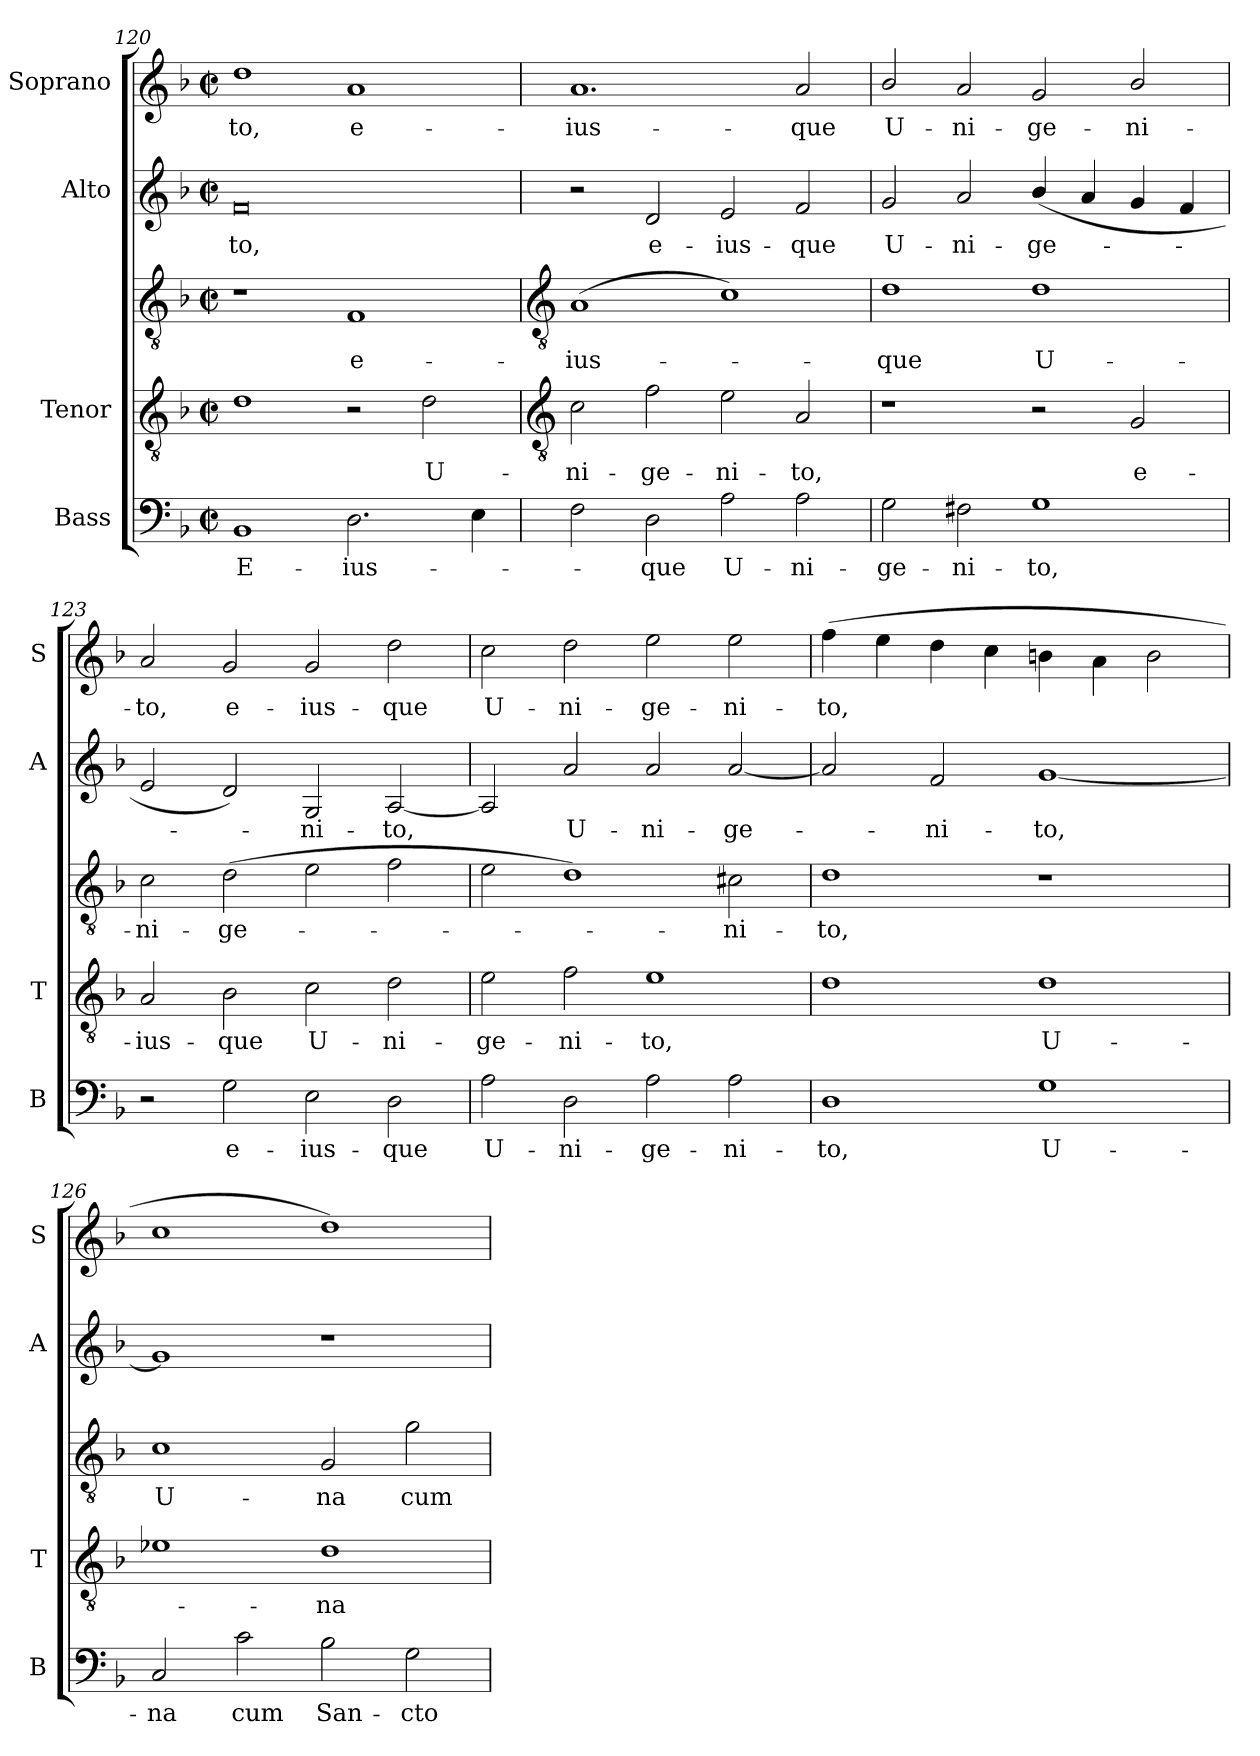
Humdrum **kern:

**kern	**text	**kern	**text	**kern	**text	**kern	**text	**kern	**text
*part4	*part4	*part3	*part3	*part3	*part3	*part2	*part2	*part1	*part1
*staff5	*staff5	*staff4	*staff4	*staff3	*staff3	*staff2	*staff2	*staff1	*staff1
*I"Bass	*	*I"Tenor	*	*	*	*I"Alto	*	*I"Soprano	*
*I'B	*	*I'T	*	*	*	*I'A	*	*I'S	*
*clefF4	*	*clefGv2	*	*clefGv2	*	*clefG2	*	*clefG2	*
*k[b-]	*	*k[b-]	*	*k[b-]	*	*k[b-]	*	*k[b-]	*
*F:	*	*F:	*	*F:	*	*F:	*	*F:	*
*M4/2	*	*M4/2	*	*M4/2	*	*M4/2	*	*M4/2	*
*met(c|)	*	*met(c|)	*	*met(c|)	*	*met(c|)	*	*met(c|)	*
=120	=120	=120	=120	=120	=120	=120	=120	=120	=120
!	!LO:LY:b	!	!	!	!	!	!LO:LY:b	!	!LO:LY:b
1BB-	E-	1d	.	1r	.	0f	-to,	1dd	-to,
!	!LO:LY:b	!	!	!	!LO:LY:b	!	!	!	!LO:LY:b
2.D	-ius-	2r	.	1F	e-	.	.	1a	e-
!	!	!	!LO:LY:b	!	!	!	!	!	!
.	.	2d	-U-	.	.	.	.	.	.
4E	.	.	.	.	.	.	.	.	.
!!LO:LB:g=z
=121	=121	=121	=121	=121	=121	=121	=121	=121	=121
*	*	*clefGv2	*	*clefGv2	*	*	*	*	*
!	!	!	!LO:LY:b	!	!LO:LY:b	!	!	!	!LO:LY:b
2F	.	2c	ni-	(<1A	-ius-	2r	.	1.a	-ius-
!	!LO:LY:b	!	!LO:LY:b	!	!	!	!LO:LY:b	!	!
2D	que	2f	-ge-	.	.	2d	e-	.	.
!	!LO:LY:b	!	!LO:LY:b	!	!	!	!LO:LY:b	!	!
2A	U-	2e	-ni-	1c)	.	2e	-ius-	.	.
!	!LO:LY:b	!	!LO:LY:b	!	!	!	!LO:LY:b	!	!LO:LY:b
2A	-ni-	2A	-to,	.	.	2f	-que	2a	-que
=122	=122	=122	=122	=122	=122	=122	=122	=122	=122
!	!LO:LY:b	!	!	!	!LO:LY:b	!	!LO:LY:b	!	!LO:LY:b
2G	-ge-	1r	.	1d	que	2g	U-	2b-/	U-
!	!LO:LY:b	!	!	!	!	!	!LO:LY:b	!	!LO:LY:b
2F#X	-ni-	.	.	.	.	2a	-ni-	2a	-ni-
!	!LO:LY:b	!	!	!	!LO:LY:b	!	!LO:LY:b	!	!LO:LY:b
1G	-to,	2r	.	1d	U-	(<4b-/	-ge-	2g	-ge-
.	.	.	.	.	.	4a	.	.	.
!	!	!	!LO:LY:b	!	!	!	!	!	!LO:LY:b
.	.	2G	-e-	.	.	4g	.	2b-/	-ni-
.	.	.	.	.	.	4f	.	.	.
=123	=123	=123	=123	=123	=123	=123	=123	=123	=123
!	!	!	!LO:LY:b	!	!LO:LY:b	!	!	!	!LO:LY:b
2r	.	2A	ius-	2c	-ni-	2e	.	2a	-to,
!	!LO:LY:b	!	!LO:LY:b	!	!LO:LY:b	!	!	!	!LO:LY:b
2G	e-	2B-	-que	(>2d	-ge-	2d)	.	2g	e-
!	!LO:LY:b	!	!LO:LY:b	!	!	!	!LO:LY:b	!	!LO:LY:b
2E	-ius-	2c	U-	2e	.	2G	ni-	2g	-ius-
!	!LO:LY:b	!	!LO:LY:b	!	!	!	!LO:LY:b	!	!LO:LY:b
2D	-que	2d	-ni-	2f	.	[2A	-to,	2dd	-que
=124	=124	=124	=124	=124	=124	=124	=124	=124	=124
!	!LO:LY:b	!	!LO:LY:b	!	!	!	!	!	!LO:LY:b
2A	U-	2e	-ge-	2e	.	2A]	.	2cc	U-
!	!LO:LY:b	!	!LO:LY:b	!	!	!	!LO:LY:b	!	!LO:LY:b
2D	-ni-	2f	-ni-	1d)	.	2a	U-	2dd	-ni-
!	!LO:LY:b	!	!LO:LY:b	!	!	!	!LO:LY:b	!	!LO:LY:b
2A	-ge-	1e	-to,	.	.	2a	-ni-	2ee	-ge-
!	!LO:LY:b	!	!	!	!LO:LY:b	!	!LO:LY:b	!	!LO:LY:b
2A	-ni-	.	.	2c#	-ni-	[2a	-ge-	2ee	-ni-
=125	=125	=125	=125	=125	=125	=125	=125	=125	=125
!	!LO:LY:b	!	!	!	!LO:LY:b	!	!	!	!LO:LY:b
1D	-to,	1d	.	1d	to,	2a]	.	(>4ff	-to,
.	.	.	.	.	.	.	.	4ee	.
!	!	!	!	!	!	!	!LO:LY:b	!	!
.	.	.	.	.	.	2f	ni-	4dd	.
.	.	.	.	.	.	.	.	4cc	.
!	!LO:LY:b	!	!LO:LY:b	!	!	!	!LO:LY:b	!	!
1G	U-	1d/	U-	1r	.	[1g	-to,	4bn	.
.	.	.	.	.	.	.	.	4a\	.
.	.	.	.	.	.	.	.	2b	.
=126	=126	=126	=126	=126	=126	=126	=126	=126	=126
!	!LO:LY:b	!	!	!	!LO:LY:b	!	!	!	!
2C	-na	1e-/	.	1c	U-	1g]	.	1cc	.
!	!LO:LY:b	!	!	!	!	!	!	!	!
2c	cum	.	.	.	.	.	.	.	.
!	!LO:LY:b	!	!LO:LY:b	!	!LO:LY:b	!	!	!	!
2B-	San-	1d	na	2G	-na	1r	.	1dd)	.
!	!LO:LY:b	!	!	!	!LO:LY:b	!	!	!	!
2G	-cto	.	.	2g	cum	.	.	.	.
=	=	=	=	=	=	=	=	=	=
*-	*-	*-	*-	*-	*-	*-	*-	*-	*-
